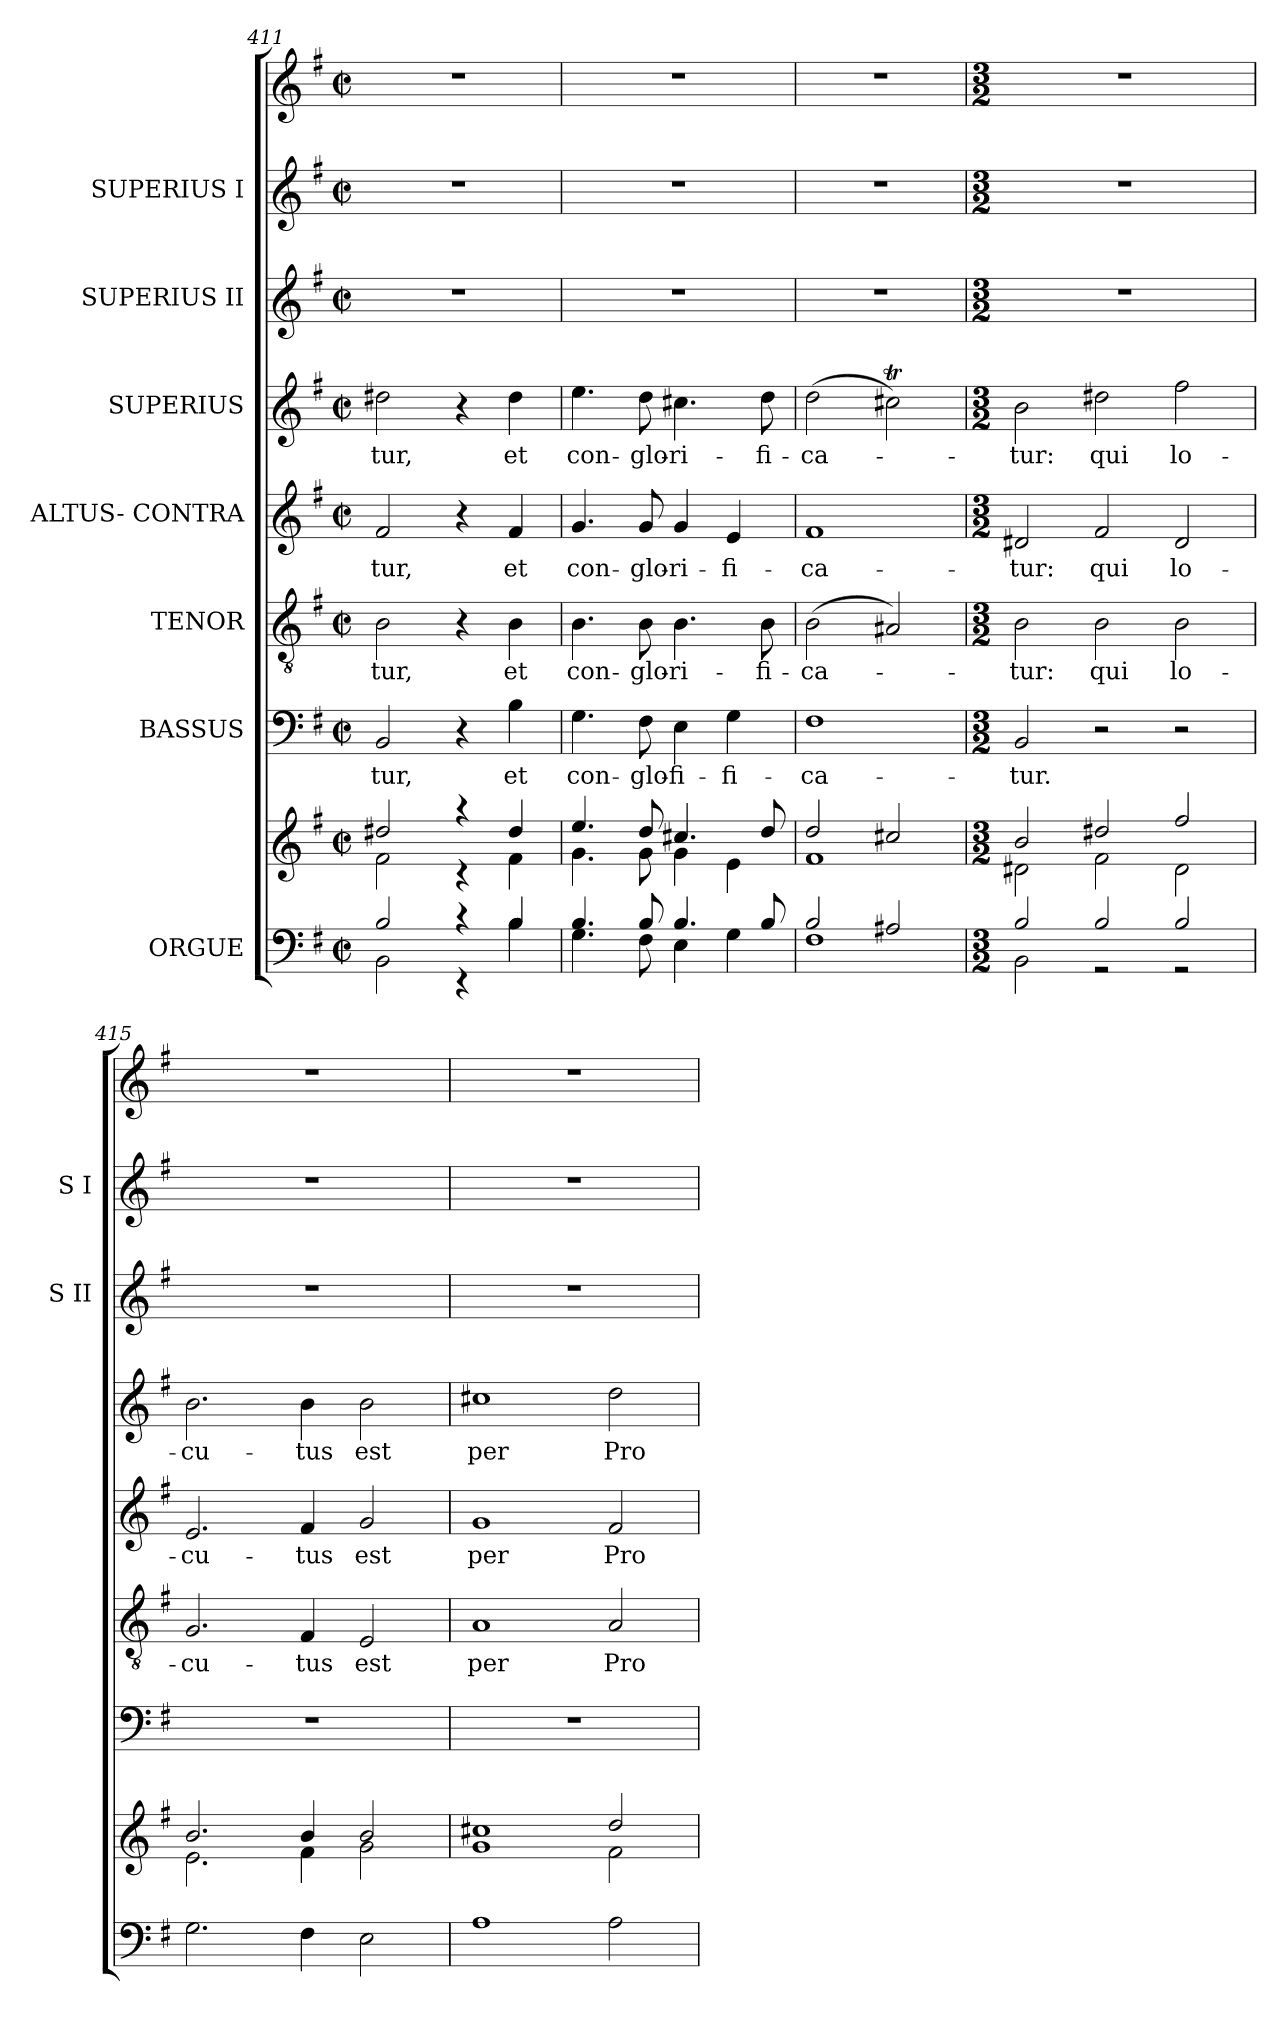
**kern	**kern	**kern	**text	**kern	**text	**kern	**text	**kern	**text	**kern	**kern	**kern
*part8	*part8	*part7	*part7	*part6	*part6	*part5	*part5	*part4	*part4	*part3	*part2	*part1
*staff9	*staff8	*staff7	*staff7	*staff6	*staff6	*staff5	*staff5	*staff4	*staff4	*staff3	*staff2	*staff1
*I"ORGUE	*	*I"BASSUS	*	*I"TENOR	*	*I"ALTUS- CONTRA	*	*I"SUPERIUS	*	*I"SUPERIUS II	*I"SUPERIUS I	*
*	*	*	*	*	*	*	*	*	*	*I'S II	*I'S I	*
*clefF4	*clefG2	*clefF4	*	*clefGv2	*	*clefG2	*	*clefG2	*	*clefG2	*clefG2	*clefG2
*k[f#]	*k[f#]	*k[f#]	*	*k[f#]	*	*k[f#]	*	*k[f#]	*	*k[f#]	*k[f#]	*k[f#]
*e:	*e:	*e:	*	*e:	*	*e:	*	*e:	*	*e:	*e:	*e:
*M2/2	*M2/2	*M2/2	*	*M2/2	*	*M2/2	*	*M2/2	*	*M2/2	*M2/2	*M2/2
*met(c|)	*met(c|)	*met(c|)	*	*met(c|)	*	*met(c|)	*	*met(c|)	*	*met(c|)	*met(c|)	*met(c|)
=411	=411	=411	=411	=411	=411	=411	=411	=411	=411	=411	=411	=411
*^	*^	*	*	*	*	*	*	*	*	*	*	*
!	!	!	!	!	!LO:LY:b	!	!LO:LY:b	!	!LO:LY:b	!	!LO:LY:b	!	!	!
2B/	2BB\	2dd#X/	2f#\	2BB/	-tur,	2B\	-tur,	2f#/	-tur,	2dd#X\	-tur,	1r	1r	1r
4rc	4rEE	4raa	4rc	4r	.	4r	.	4r	.	4r	.	.	.	.
!	!	!	!	!	!LO:LY:b	!	!LO:LY:b	!	!LO:LY:b	!	!LO:LY:b	!	!	!
4B/	4B\	4dd#/	4f#\	4B\	et	4B\	et	4f#/	et	4dd#\	et	.	.	.
=412	=412	=412	=412	=412	=412	=412	=412	=412	=412	=412	=412	=412	=412	=412
!	!	!	!	!	!LO:LY:b	!	!LO:LY:b	!	!LO:LY:b	!	!LO:LY:b	!	!	!
4.B/	4.G\	4.ee/	4.g\	4.G\	con-	4.B\	con-	4.g/	con-	4.ee\	con-	1r	1r	1r
!	!	!	!	!	!LO:LY:b	!	!LO:LY:b	!	!LO:LY:b	!	!LO:LY:b	!	!	!
8B/	8F#\	8dd/	8g\	8F#\	-glo-	8B\	-glo-	8g/	-glo-	8dd\	-glo-	.	.	.
!	!	!	!	!	!LO:LY:b	!	!LO:LY:b	!	!LO:LY:b	!	!LO:LY:b	!	!	!
4.B/	4E\	4.cc#X/	4g\	4E\	-fi-	4.B\	-ri-	4g/	-ri-	4.cc#X\	-ri-	.	.	.
!	!	!	!	!	!LO:LY:b	!	!	!	!LO:LY:b	!	!	!	!	!
.	4G\	.	4e\	4G\	-fi-	.	.	4e/	-fi-	.	.	.	.	.
!	!	!	!	!	!	!	!LO:LY:b	!	!	!	!LO:LY:b	!	!	!
8B/	.	8dd/	.	.	.	8B\	-fi-	.	.	8dd\	-fi-	.	.	.
=413	=413	=413	=413	=413	=413	=413	=413	=413	=413	=413	=413	=413	=413	=413
!	!	!	!	!	!LO:LY:b	!	!LO:LY:b	!	!LO:LY:b	!	!LO:LY:b	!	!	!
2B/	1F#	2dd/	1f#	1F#	-ca-	(>2B\	-ca-	1f#	-ca-	(>2dd\	-ca-	1r	1r	1r
2A#X/	.	2cc#X/	.	.	.	2A#X/)	.	.	.	2cc#Xt\)	.	.	.	.
=414	=414	=414	=414	=414	=414	=414	=414	=414	=414	=414	=414	=414	=414	=414
*M3/2	*	*M3/2	*	*M3/2	*	*M3/2	*	*M3/2	*	*M3/2	*	*M3/2	*M3/2	*M3/2
!	!	!	!	!	!LO:LY:b	!	!LO:LY:b	!	!LO:LY:b	!	!LO:LY:b	!	!	!
2B/	2BB\	2b/	2d#X\	2BB/	-tur.	2B\	-tur:	2d#X/	-tur:	2b\	-tur:	1.r	1.r	1.r
!	!	!	!	!	!	!	!LO:LY:b	!	!LO:LY:b	!	!LO:LY:b	!	!	!
2B/	2r	2dd#X/	2f#\	2r	.	2B\	qui	2f#/	qui	2dd#X\	qui	.	.	.
!	!	!	!	!	!	!	!LO:LY:b	!	!LO:LY:b	!	!LO:LY:b	!	!	!
2B/	2r	2ff#/	2d#\	2r	.	2B\	lo-	2d#/	lo-	2ff#\	lo-	.	.	.
!!LO:LB:g=z
=415	=415	=415	=415	=415	=415	=415	=415	=415	=415	=415	=415	=415	=415	=415
!	!	!	!	!	!	!	!LO:LY:b	!	!LO:LY:b	!	!LO:LY:b	!	!	!
*v	*v	*	*	*	*	*	*	*	*	*	*	*	*	*
2.G\	2.b/	2.e\	1.r	.	2.G/	-cu-	2.e/	-cu-	2.b\	-cu-	1.r	1.r	1.r
!	!	!	!	!	!	!LO:LY:b	!	!LO:LY:b	!	!LO:LY:b	!	!	!
4F#\	4b/	4f#\	.	.	4F#/	-tus	4f#/	-tus	4b\	-tus	.	.	.
!	!	!	!	!	!	!LO:LY:b	!	!LO:LY:b	!	!LO:LY:b	!	!	!
2E\	2b/	2g\	.	.	2E/	est	2g/	est	2b\	est	.	.	.
=416	=416	=416	=416	=416	=416	=416	=416	=416	=416	=416	=416	=416	=416
!	!	!	!	!	!	!LO:LY:b	!	!LO:LY:b	!	!LO:LY:b	!	!	!
1A	1cc#X	1g	1.r	.	1A	per	1g	per	1cc#X	per	1.r	1.r	1.r
!	!	!	!	!	!	!LO:LY:b	!	!LO:LY:b	!	!LO:LY:b	!	!	!
2A\	2dd/	2f#\	.	.	2A/	Pro-	2f#/	Pro-	2dd\	Pro-	.	.	.
*	*v	*v	*	*	*	*	*	*	*	*	*	*	*
=	=	=	=	=	=	=	=	=	=	=	=	=
*-	*-	*-	*-	*-	*-	*-	*-	*-	*-	*-	*-	*-
